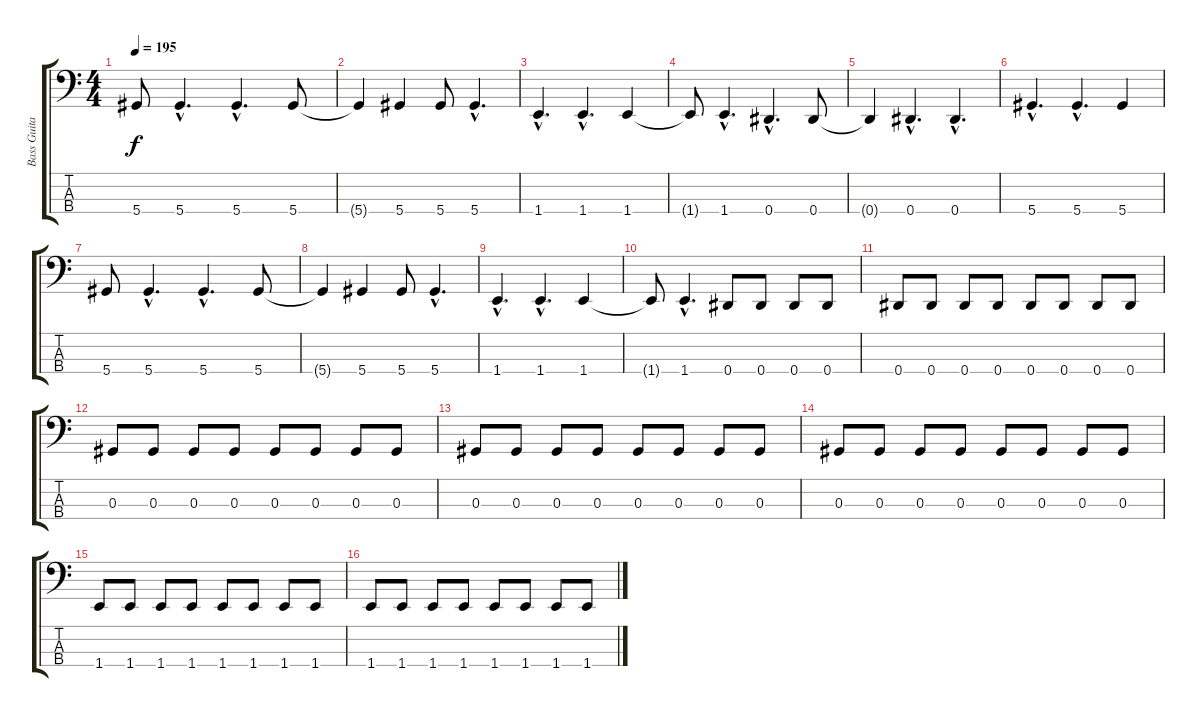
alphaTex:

\track ("Bass Guitar" "Bass Guita") {instrument electricbassfinger}
\staff {score tabs}
\tuning (Gb2 Db2 Ab1 Eb1) {hide}
\ts (4 4)
\tempo 195
\clef f4
\ks c
5.4.8{dy f} 5.4{hac}.4{d} 5.4{hac}.4{d} 5.4.8 |
5.4{t}.4 5.4.4 5.4.8 5.4{hac}.4{d} |
1.4{hac}.4{d} 1.4{hac}.4{d} 1.4.4 |
1.4{t}.8 1.4{hac}.4{d} 0.4{hac}.4{d} 0.4.8 |
0.4{t}.4 0.4{hac}.4{d} 0.4{hac}.4{d} |
5.4{hac}.4{d} 5.4{hac}.4{d} 5.4.4 |
5.4.8 5.4{hac}.4{d} 5.4{hac}.4{d} 5.4.8 |
5.4{t}.4 5.4.4 5.4.8 5.4{hac}.4{d} |
1.4{hac}.4{d} 1.4{hac}.4{d} 1.4.4 |
1.4{t}.8 1.4{hac}.4{d} 0.4.8 0.4.8 0.4.8 0.4.8 |
0.4.8 0.4.8 0.4.8 0.4.8 0.4.8 0.4.8 0.4.8 0.4.8 |
0.3.8 0.3.8 0.3.8 0.3.8 0.3.8 0.3.8 0.3.8 0.3.8 |
0.3.8 0.3.8 0.3.8 0.3.8 0.3.8 0.3.8 0.3.8 0.3.8 |
0.3.8 0.3.8 0.3.8 0.3.8 0.3.8 0.3.8 0.3.8 0.3.8 |
1.4.8 1.4.8 1.4.8 1.4.8 1.4.8 1.4.8 1.4.8 1.4.8 |
1.4.8 1.4.8 1.4.8 1.4.8 1.4.8 1.4.8 1.4.8 1.4.8
